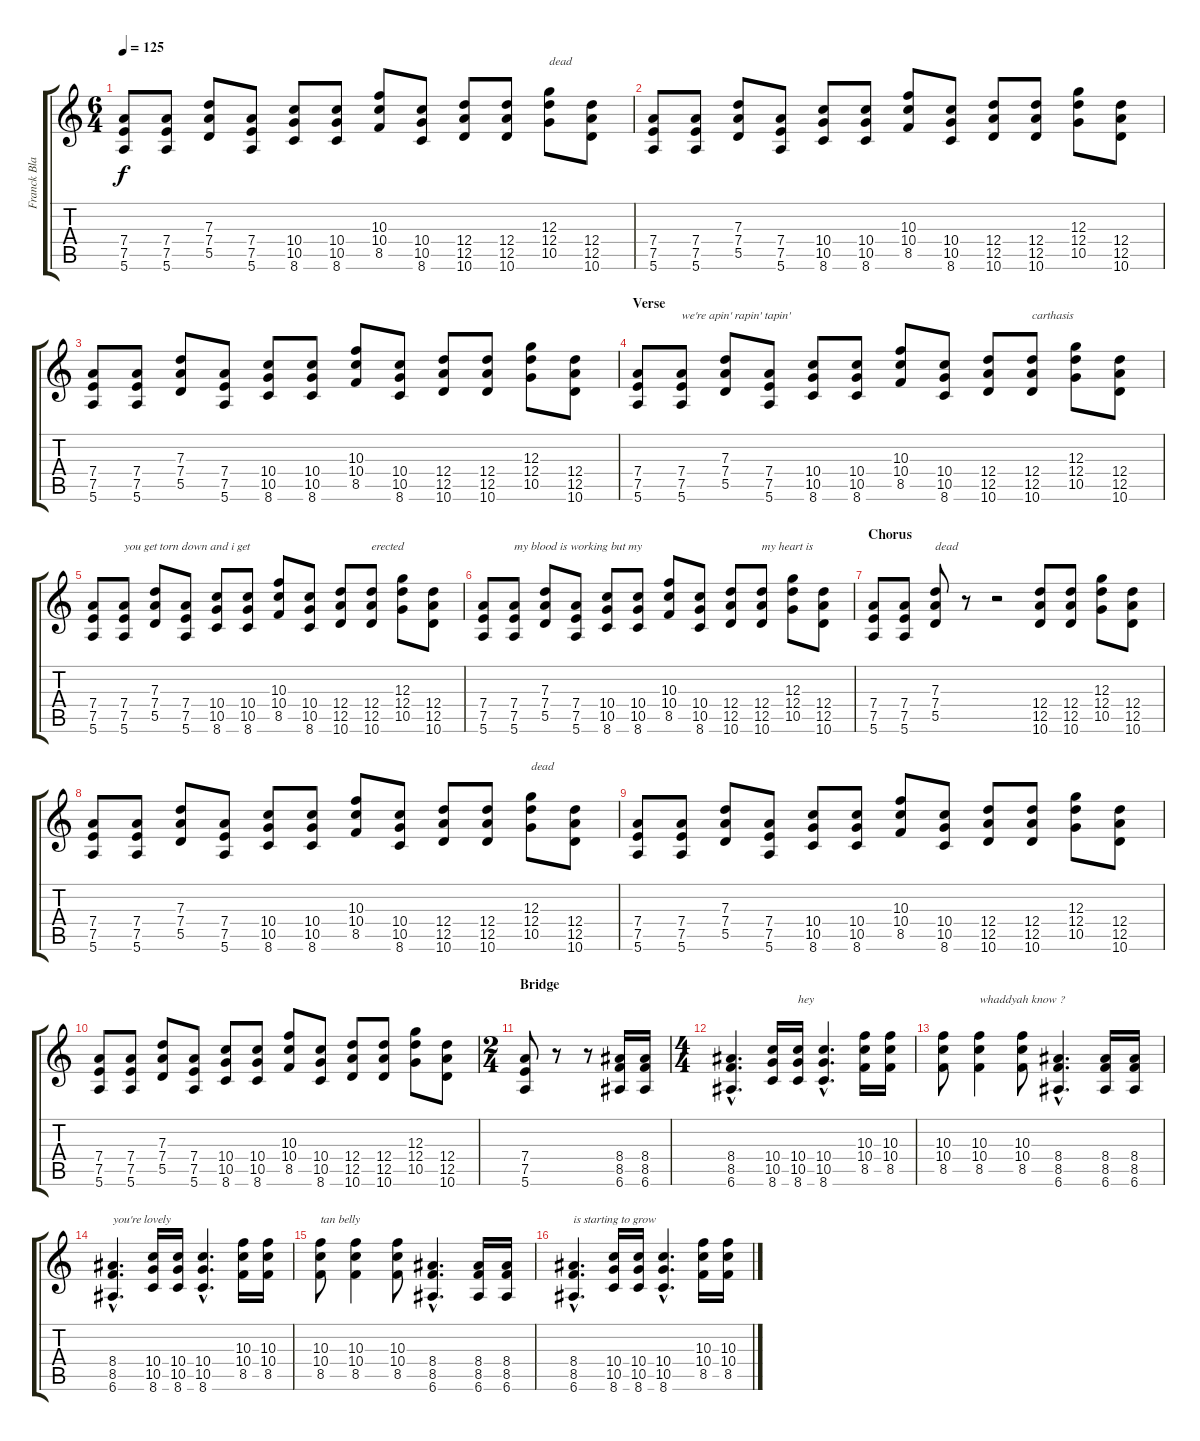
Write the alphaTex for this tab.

\track ("Franck Black" "Franck Bla") {instrument distortionguitar}
\staff {score tabs}
\tuning (E4 B3 G3 D3 A2 E2) {hide}
\ts (6 4)
\tempo 125
\clef g2
\ks c
(7.4 7.5 5.6).8{dy f} (7.4 7.5 5.6).8 (7.3 7.4 5.5).8 (7.4 7.5 5.6).8 (10.4 10.5 8.6).8 (10.4 10.5 8.6).8 (10.3 10.4 8.5).8 (10.4 10.5 8.6).8 (12.4 12.5 10.6).8 (12.4 12.5 10.6).8 (12.3 12.4 10.5).8{txt "dead"} (12.4 12.5 10.6).8 |
(7.4 7.5 5.6).8 (7.4 7.5 5.6).8 (7.3 7.4 5.5).8 (7.4 7.5 5.6).8 (10.4 10.5 8.6).8 (10.4 10.5 8.6).8 (10.3 10.4 8.5).8 (10.4 10.5 8.6).8 (12.4 12.5 10.6).8 (12.4 12.5 10.6).8 (12.3 12.4 10.5).8 (12.4 12.5 10.6).8 |
(7.4 7.5 5.6).8 (7.4 7.5 5.6).8 (7.3 7.4 5.5).8 (7.4 7.5 5.6).8 (10.4 10.5 8.6).8 (10.4 10.5 8.6).8 (10.3 10.4 8.5).8 (10.4 10.5 8.6).8 (12.4 12.5 10.6).8 (12.4 12.5 10.6).8 (12.3 12.4 10.5).8 (12.4 12.5 10.6).8 |
\section ("" "Verse")
(7.4 7.5 5.6).8{volume 8} (7.4 7.5 5.6).8{txt "we're apin' rapin' tapin'  "} (7.3 7.4 5.5).8 (7.4 7.5 5.6).8 (10.4 10.5 8.6).8 (10.4 10.5 8.6).8 (10.3 10.4 8.5).8 (10.4 10.5 8.6).8 (12.4 12.5 10.6).8 (12.4 12.5 10.6).8{txt "carthasis"} (12.3 12.4 10.5).8 (12.4 12.5 10.6).8 |
(7.4 7.5 5.6).8 (7.4 7.5 5.6).8{txt "you get torn down and i get"} (7.3 7.4 5.5).8 (7.4 7.5 5.6).8 (10.4 10.5 8.6).8 (10.4 10.5 8.6).8 (10.3 10.4 8.5).8 (10.4 10.5 8.6).8 (12.4 12.5 10.6).8 (12.4 12.5 10.6).8{txt "erected"} (12.3 12.4 10.5).8 (12.4 12.5 10.6).8 |
(7.4 7.5 5.6).8 (7.4 7.5 5.6).8{txt "my blood is working but my"} (7.3 7.4 5.5).8 (7.4 7.5 5.6).8 (10.4 10.5 8.6).8 (10.4 10.5 8.6).8 (10.3 10.4 8.5).8 (10.4 10.5 8.6).8 (12.4 12.5 10.6).8 (12.4 12.5 10.6).8{txt "my heart is"} (12.3 12.4 10.5).8 (12.4 12.5 10.6).8 |
\section ("" "Chorus")
(7.4 7.5 5.6).8{volume 11} (7.4 7.5 5.6).8 (7.3 7.4 5.5).8{txt "dead"} r.8 r.2 (12.4 12.5 10.6).8 (12.4 12.5 10.6).8 (12.3 12.4 10.5).8 (12.4 12.5 10.6).8 |
(7.4 7.5 5.6).8 (7.4 7.5 5.6).8 (7.3 7.4 5.5).8 (7.4 7.5 5.6).8 (10.4 10.5 8.6).8 (10.4 10.5 8.6).8 (10.3 10.4 8.5).8 (10.4 10.5 8.6).8 (12.4 12.5 10.6).8 (12.4 12.5 10.6).8 (12.3 12.4 10.5).8{txt "dead"} (12.4 12.5 10.6).8 |
(7.4 7.5 5.6).8 (7.4 7.5 5.6).8 (7.3 7.4 5.5).8 (7.4 7.5 5.6).8 (10.4 10.5 8.6).8 (10.4 10.5 8.6).8 (10.3 10.4 8.5).8 (10.4 10.5 8.6).8 (12.4 12.5 10.6).8 (12.4 12.5 10.6).8 (12.3 12.4 10.5).8 (12.4 12.5 10.6).8 |
(7.4 7.5 5.6).8 (7.4 7.5 5.6).8 (7.3 7.4 5.5).8 (7.4 7.5 5.6).8 (10.4 10.5 8.6).8 (10.4 10.5 8.6).8 (10.3 10.4 8.5).8 (10.4 10.5 8.6).8 (12.4 12.5 10.6).8 (12.4 12.5 10.6).8 (12.3 12.4 10.5).8 (12.4 12.5 10.6).8 |
\ts (2 4)
\section ("" "Bridge")
(7.4 7.5 5.6).8 r.8 r.8 (8.4 8.5 6.6).16 (8.4 8.5 6.6).16 |
\ts (4 4)
(8.4{hac} 8.5{hac} 6.6{hac}).4{d} (10.4 10.5 8.6).16 (10.4 10.5 8.6).16{txt "hey"} (10.4{hac} 10.5{hac} 8.6{hac}).4{d} (10.3 10.4 8.5).16 (10.3 10.4 8.5).16 |
(10.3 10.4 8.5).8 (10.3 10.4 8.5).4{txt "whaddyah know ?"} (10.3 10.4 8.5).8 (8.4{hac} 8.5{hac} 6.6{hac}).4{d} (8.4 8.5 6.6).16 (8.4 8.5 6.6).16 |
(8.4{hac} 8.5{hac} 6.6{hac}).4{d txt "you're lovely"} (10.4 10.5 8.6).16 (10.4 10.5 8.6).16 (10.4{hac} 10.5{hac} 8.6{hac}).4{d} (10.3 10.4 8.5).16 (10.3 10.4 8.5).16 |
(10.3 10.4 8.5).8{txt "tan belly"} (10.3 10.4 8.5).4 (10.3 10.4 8.5).8 (8.4{hac} 8.5{hac} 6.6{hac}).4{d} (8.4 8.5 6.6).16 (8.4 8.5 6.6).16 |
(8.4{hac} 8.5{hac} 6.6{hac}).4{d txt "is starting to grow"} (10.4 10.5 8.6).16 (10.4 10.5 8.6).16 (10.4{hac} 10.5{hac} 8.6{hac}).4{d} (10.3 10.4 8.5).16 (10.3 10.4 8.5).16
